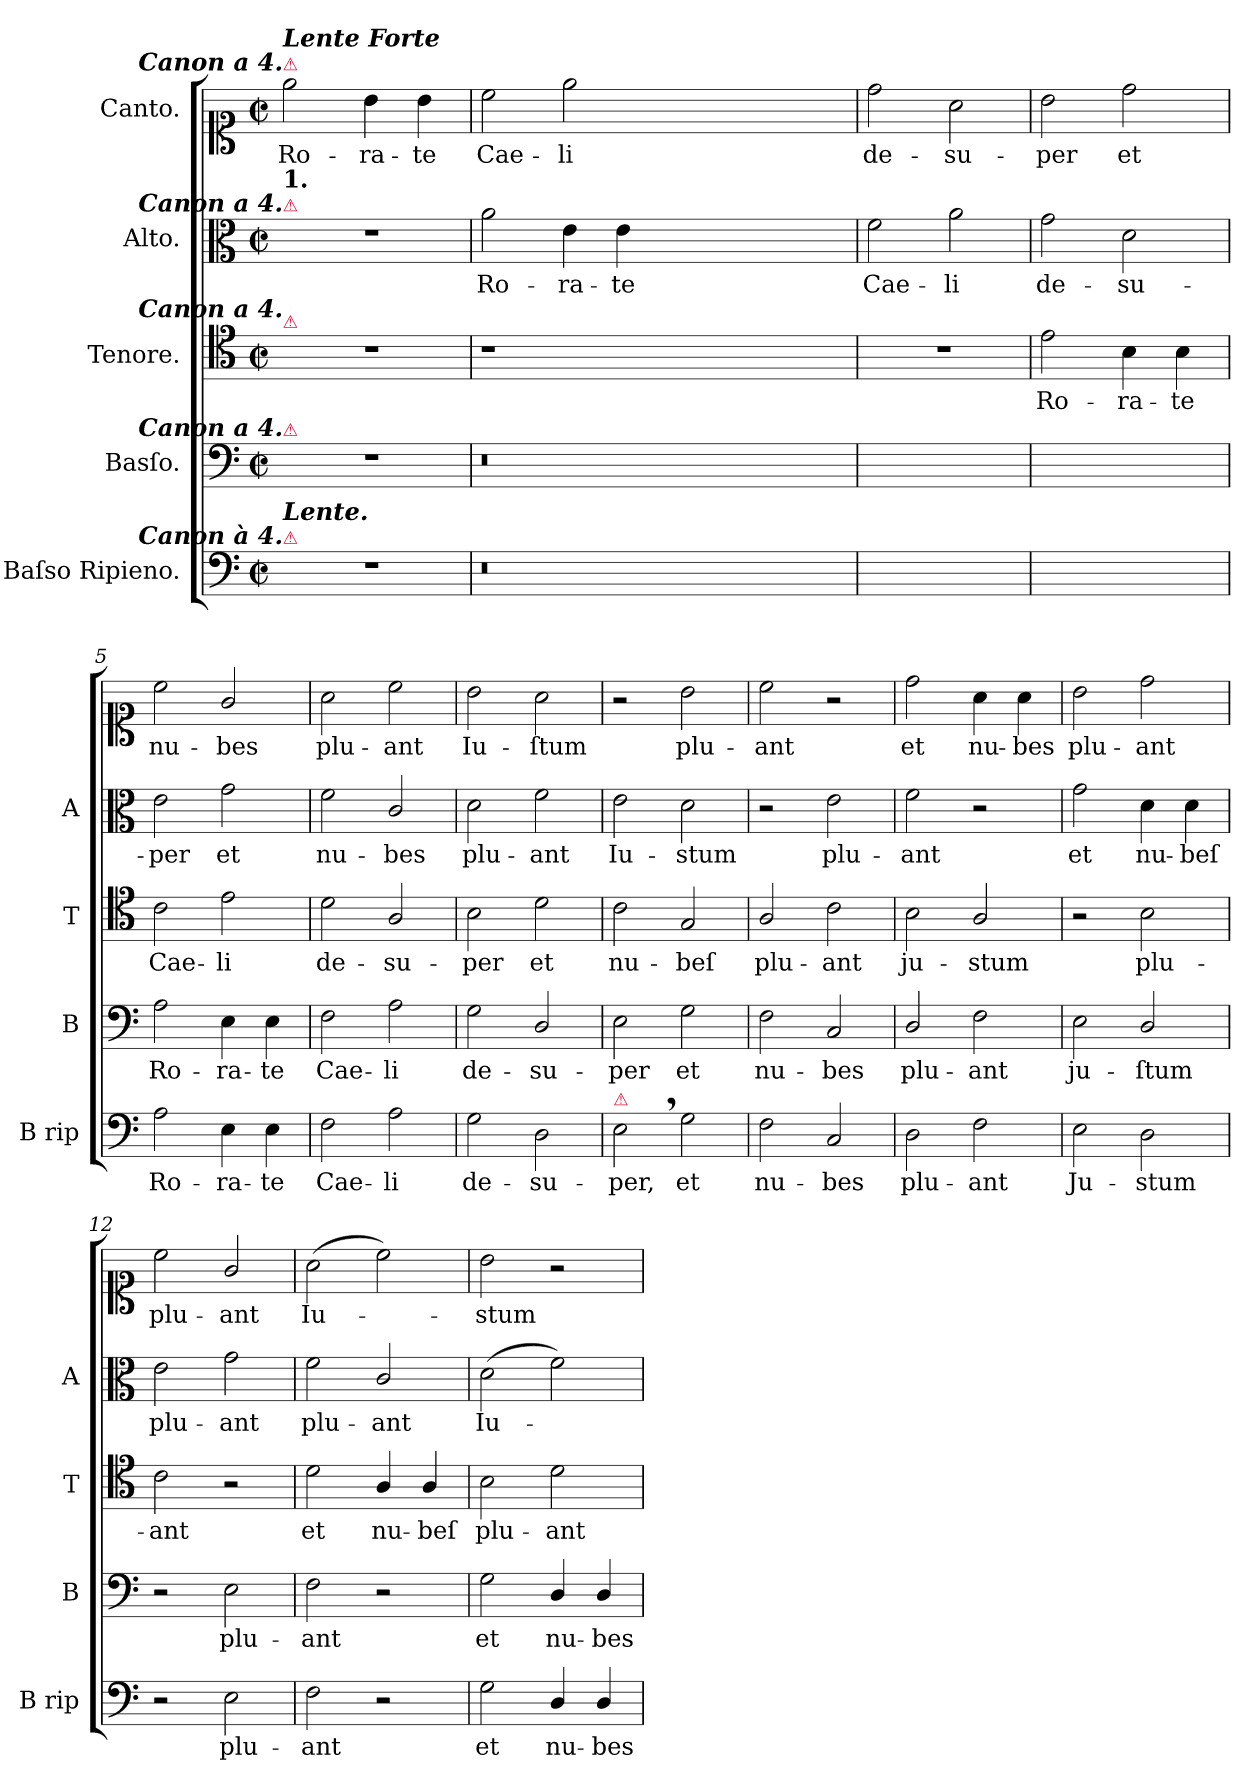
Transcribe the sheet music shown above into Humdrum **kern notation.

**kern	**text	**kern	**text	**kern	**text	**kern	**text	**kern	**text
*part5	*part5	*part4	*part4	*part3	*part3	*part2	*part2	*part1	*part1
*staff5	*staff5	*staff4	*staff4	*staff3	*staff3	*staff2	*staff2	*staff1	*staff1
*I"Baſso Ripieno.	*	*I"Basſo.	*	*I"Tenore.	*	*I"Alto.	*	*I"Canto.	*
*I'B rip	*	*I'B	*	*I'T	*	*I'A	*	*	*
*clefF4	*	*clefF4	*	*clefC4	*	*clefC3	*	*clefC1	*
*k[]	*	*k[]	*	*k[]	*	*k[]	*	*k[]	*
*M2/2	*	*M2/2	*	*M2/2	*	*M2/2	*	*M2/2	*
*met(c|)	*	*met(c|)	*	*met(c|)	*	*met(c|)	*	*met(c|)	*
=1	=1	=1	=1	=1	=1	=1	=1	=1	=1
!	!	!	!	!	!	!	!	!LO:TX:a:color=crimson:t=⚠	!
!	!	!	!	!	!	!	!	!LO:TX:a:Bi:rj:t=Canon a 4.	!
!	!	!	!	!	!	!	!	!LO:TX:a:Bi:t=Lente Forte	!
!	!	!	!	!	!	!LO:TX:a:color=crimson:t=⚠	!	!	!
!	!	!	!	!	!	!LO:TX:a:Bi:rj:t=Canon a 4.	!	!	!
!	!	!	!	!	!	!LO:TX:a:B:t=1.	!	!	!
!	!	!	!	!LO:TX:a:color=crimson:t=⚠	!	!	!	!	!
!	!	!	!	!LO:TX:a:Bi:rj:t=Canon a 4.	!	!	!	!	!
!	!	!LO:TX:a:color=crimson:t=⚠	!	!	!	!	!	!	!
!	!	!LO:TX:a:Bi:rj:t=Canon a 4.	!	!	!	!	!	!	!
!LO:TX:a:color=crimson:t=⚠	!	!	!	!	!	!	!	!	!
!LO:TX:a:Bi:rj:t=Canon à 4.	!	!	!	!	!	!	!	!	!
!LO:TX:a:Bi:t=Lente.	!	!	!	!	!	!	!	!	!
1r	.	1r	.	1r	.	1r	.	2ee\	Ro-
.	.	.	.	.	.	.	.	4b\	-ra-
.	.	.	.	.	.	.	.	4b\	-te
=2	=2	=2	=2	=2	=2	=2	=2	=2	=2
0.r	.	0.r	.	1r	.	2a\	Ro-	2cc\	Cae-
.	.	.	.	.	.	4e\	-ra-	2ee\	-li
.	.	.	.	.	.	4e\	-te	.	.
.	.	.	.	0ryy	.	0ryy	.	0ryy	.
=3	=3	=3	=3	=3	=3	=3	=3	=3	=3
1ryy	.	1ryy	.	1r	.	2f\	Cae-	2dd\	de-
.	.	.	.	.	.	2a\	-li	2a\	-su-
=4	=4	=4	=4	=4	=4	=4	=4	=4	=4
1ryy	.	1ryy	.	2e\	Ro-	2g\	de-	2b\	-per
.	.	.	.	4B\	-ra-	2d\	-su-	2dd\	et
.	.	.	.	4B\	-te	.	.	.	.
=5	=5	=5	=5	=5	=5	=5	=5	=5	=5
2A\	Ro-	2A\	Ro-	2c\	Cae-	2e\	-per	2cc\	nu-
4E\	-ra-	4E\	-ra-	2e\	-li	2g\	et	2g/	-bes
4E\	-te	4E\	-te	.	.	.	.	.	.
=6	=6	=6	=6	=6	=6	=6	=6	=6	=6
2F\	Cae-	2F\	Cae-	2d\	de-	2f\	nu-	2a\	plu-
2A\	-li	2A\	-li	2A/	-su-	2c/	-bes	2cc\	-ant
=7	=7	=7	=7	=7	=7	=7	=7	=7	=7
2G\	de-	2G\	de-	2B\	-per	2d\	plu-	2b\	Iu-
2D\	-su-	2D/	-su-	2d\	et	2f\	-ant	2a\	-ſtum
=8	=8	=8	=8	=8	=8	=8	=8	=8	=8
!LO:TX:a:color=crimson:t=⚠	!	!	!	!	!	!	!	!	!
2E,<\	-per,	2E\	-per	2c\	nu-	2e\	Iu-	2r	.
2G\	et	2G\	et	2G/	-beſ	2d\	-stum	2b\	plu-
=9	=9	=9	=9	=9	=9	=9	=9	=9	=9
2F\	nu-	2F\	nu-	2A/	plu-	2r	.	2cc\	-ant
2C/	-bes	2C/	-bes	2c\	-ant	2e\	plu-	2r	.
=10	=10	=10	=10	=10	=10	=10	=10	=10	=10
2D\	plu-	2D/	plu-	2B\	ju-	2f\	-ant	2dd\	et
2F\	-ant	2F\	-ant	2A/	-stum	2r	.	4a\	nu-
.	.	.	.	.	.	.	.	4a\	-bes
=11	=11	=11	=11	=11	=11	=11	=11	=11	=11
2E\	Ju-	2E\	ju-	2r	.	2g\	et	2b\	plu-
2D\	-stum	2D/	-ſtum	2B\	plu-	4d\	nu-	2dd\	-ant
.	.	.	.	.	.	4d\	-beſ	.	.
=12	=12	=12	=12	=12	=12	=12	=12	=12	=12
2r	.	2r	.	2c\	-ant	2e\	plu-	2cc\	plu-
2E\	plu-	2E\	plu-	2r	.	2g\	-ant	2g/	-ant
=13	=13	=13	=13	=13	=13	=13	=13	=13	=13
2F\	-ant	2F\	-ant	2d\	et	2f\	plu-	(>2a\	Iu-
2r	.	2r	.	4A/	nu-	2c/	-ant	2cc\)	.
.	.	.	.	4A/	-beſ	.	.	.	.
=14	=14	=14	=14	=14	=14	=14	=14	=14	=14
2G\	et	2G\	et	2B\	plu-	(>2d\	Iu-	2b\	-stum
4D/	nu-	4D/	nu-	2d\	-ant	2f\)	.	2r	.
4D/	-bes	4D/	-bes	.	.	.	.	.	.
=	=	=	=	=	=	=	=	=	=
*-	*-	*-	*-	*-	*-	*-	*-	*-	*-
